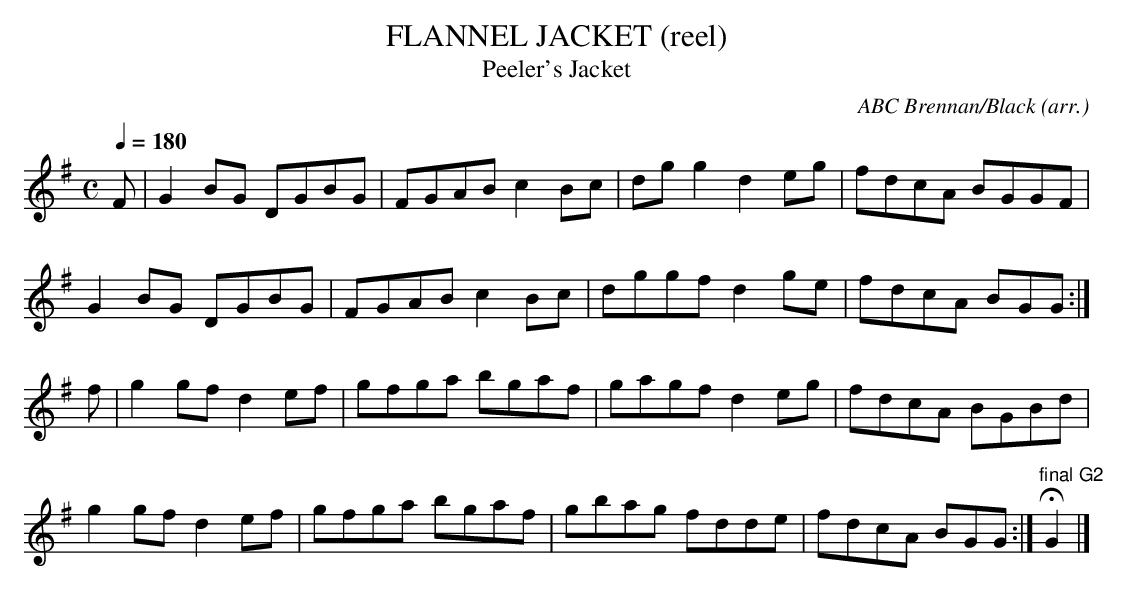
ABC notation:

X:1
T:FLANNEL JACKET (reel)
T:Peeler's Jacket
C:ABC Brennan/Black (arr.)
Q:1/4=180
M:C
L:1/8
K:G
F|G2BG DGBG|FGAB c2Bc|dgg2 d2eg|fdcA BGGF|
G2BG DGBG|FGAB c2Bc|dggf d2ge|fdcA BGG:|
f|g2gf d2ef|gfga bgaf|gagf d2eg|fdcA BGBd|
g2gf d2ef|gfga bgaf|gbag fdde|fdcA BGG:|\
"final G2"HG2|]
